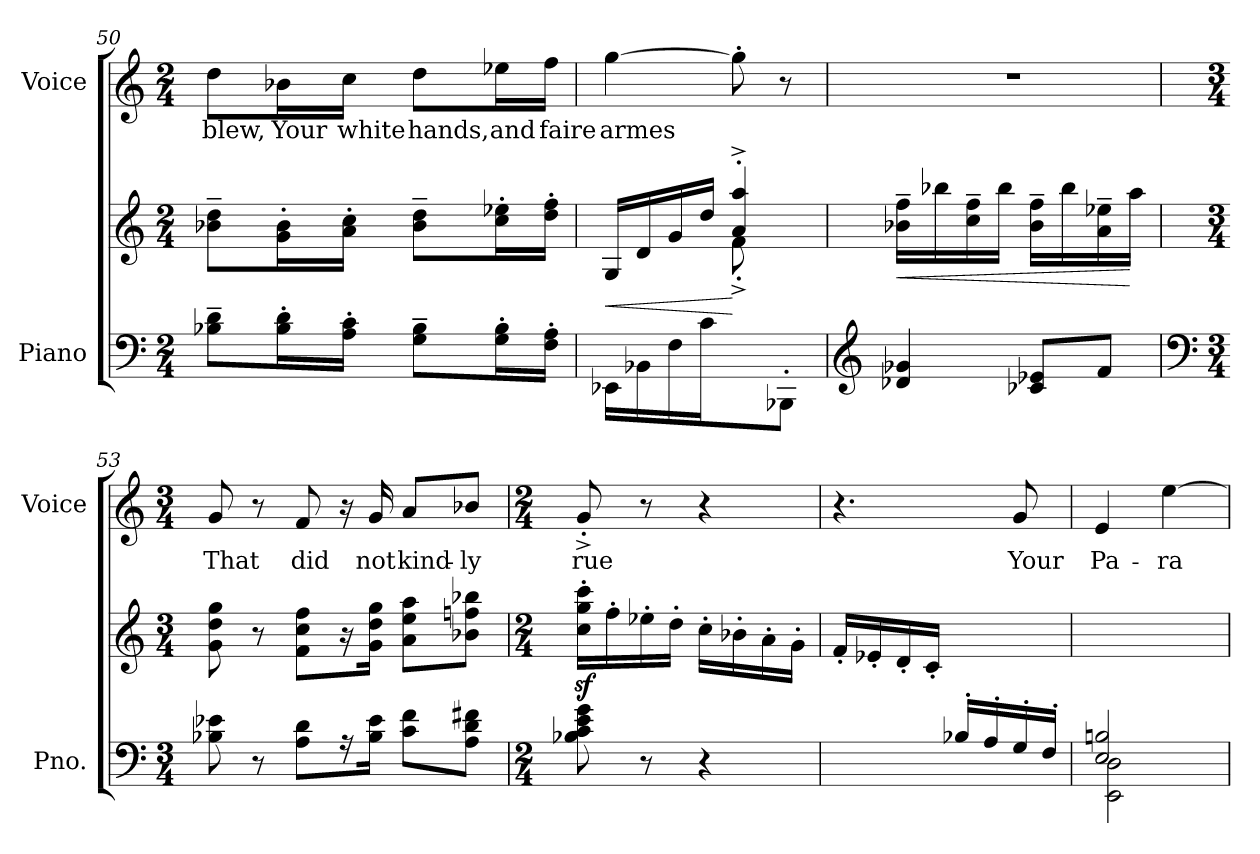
**kern	**kern	**dynam	**kern	**text
*part2	*part2	*part2	*part1	*part1
*staff3	*staff2	*staff2/3	*staff1	*staff1
*I"Piano	*	*	*I"Voice	*
*I'Pno.	*	*	*I'Voice	*
*clefF4	*clefG2	*	*clefG2	*
*k[]	*k[]	*	*k[]	*
*a:	*a:	*	*a:	*
*M2/4	*M2/4	*	*M2/4	*
=50	=50	=50	=50	=50
!	!	!	!	!LO:LY:b:color=#000000
8B-Xi\~ 8di~L	8b-Xi\~ 8ddi~L	.	8ddi\L	blew,
!	!	!	!	!LO:LY:b:color=#000000
16B-i\' 16di'L	16gi\' 16b-i'L	.	16b-Xi\L	Your
!	!	!	!	!LO:LY:b:color=#000000
16Ai\' 16ci'JJ	16ai\' 16cci'JJ	.	16cci\JJ	white
!	!	!	!	!LO:LY:b:color=#000000
8Gi\~ 8B-i~L	8b-i\~ 8ddi~L	.	8ddi\L	hands,
!	!	!	!	!LO:LY:b:color=#000000
16Gi\' 16B-i'L	16cci\' 16ee-Xi'L	.	16ee-Xi\L	and
!	!	!	!	!LO:LY:b:color=#000000
16Fi\' 16Ai'JJ	16ddi\' 16ffi'JJ	.	16ffi\JJ	faire
!!LO:LB:g=z
=51	=51	=51	=51	=51
!	!	!LO:HP:b	!	!
*	*^	*	*	*
!	!	!	!	!	!LO:LY:b:color=#000000
16EE-Xi\LL	16Gi/LL	4ryy	<	[>4ggi\	armes
16BB-Xi\	16di/	.	.	.	.
16Fi\	16gi/	.	.	.	.
16ci\JJ	16ddi/JJ	.	.	.	.
8ryy	4ai/'^ 4aai'^	8f'^i\L	[	8gg'i\]	.
8BBB-X'i/J	.	8ryy	.	8r	.
*	*v	*v	*	*	*
=52	=52	=52	=52	=52
*clefG2	*	*	*	*
*	*^	*	*	*
!	!	!	!LO:HP:b	!LO:N:vis=1	!
*	*v	*v	*	*	*
4d-Xi/ 4g-Xi	16b-Xi\~ 16ffi~LL	<	2r	.
.	16bb-Xi\	.	.	.
.	16cci\~ 16ffi~	.	.	.
.	16bb-i\JJ	.	.	.
8c-Xi/ 8e-XiL	16b-i\~ 16ffi~LL	.	.	.
.	16bb-i\	.	.	.
8fi/J	16ai\~ 16ee-Xi~	.	.	.
.	16aai\JJ	[	.	.
=53	=53	=53	=53	=53
*clefF4	*	*	*	*
*M3/4	*M3/4	*	*M3/4	*
!	!	!	!	!LO:LY:b:color=#000000
8B-Xi\ 8e-Xi	8gi\ 8ddi 8ggi	.	8gi/	That
8r	8r	.	8r	.
!	!	!	!	!LO:LY:b:color=#000000
8Ai\ 8diL	8fi\ 8cci 8ffiL	.	8fi/	did
16r	16r	.	16r	.
!	!	!	!	!LO:LY:b:color=#000000
16B-i\ 16e-iJk	16gi\ 16ddi 16ggiJk	.	16gi/	not
!	!	!	!	!LO:LY:b:color=#000000
8ci\ 8fiL	8ai\ 8eei 8aaiL	.	8ai/L	kind-
!	!	!	!	!LO:LY:b:color=#000000
8Ai\ 8di 8f#XiJ	8b-Xi\ 8ffni 8bb-XiJ	.	8b-Xi/J	-ly
!!LO:LB:g=z
=54	=54	=54	=54	=54
*M2/4	*M2/4	*	*M2/4	*
!	!	!	!	!LO:LY:b:color=#000000
8B-Xi\ 8ci 8ei 8gi	16cci\z' 16ggiz' 16ccciz'LL	.	8g'^i/	rue
.	16ff'i\	.	.	.
8r	16ee-X'i\	.	8r	.
.	16dd'i\JJ	.	.	.
4r	16cc'i\LL	.	4r	.
.	16b-X'i\	.	.	.
.	16a'i\	.	.	.
.	16g'i\JJ	.	.	.
=55	=55	=55	=55	=55
*^	*	*	*	*
!	!LO:N:vis=1	!	!	!	!
4ryy	2ryy	16f'i/LL	.	4.r	.
.	.	16e-X'i/	.	.	.
.	.	16d'i/	.	.	.
.	.	16c'i/JJ	.	.	.
16B-X'i/LL	.	4ryy	.	.	.
16A'i/	.	.	.	.	.
!	!	!	!	!	!LO:LY:b:color=#000000
16G'i/	.	.	.	8gi/	Your
16F'i/JJ	.	.	.	.	.
=56	=56	=56	=56	=56	=56
!	!	!	!	!	!LO:LY:b:color=#000000
2Ei/ 2Bni	2EEi\ 2Di	2ryy	.	4ei/	Pa-
!	!	!	!	!	!LO:LY:b:color=#000000
.	.	.	.	[>4eei\	-ra-
*v	*v	*	*	*	*
=	=	=	=	=
*-	*-	*-	*-	*-
